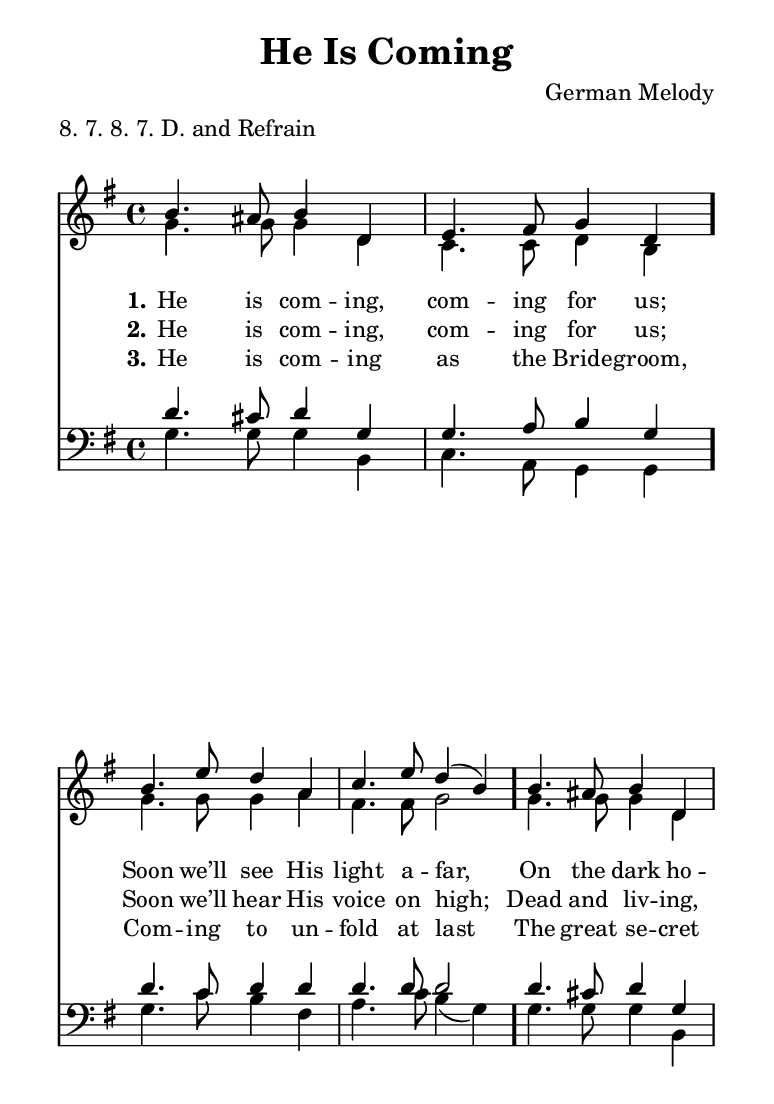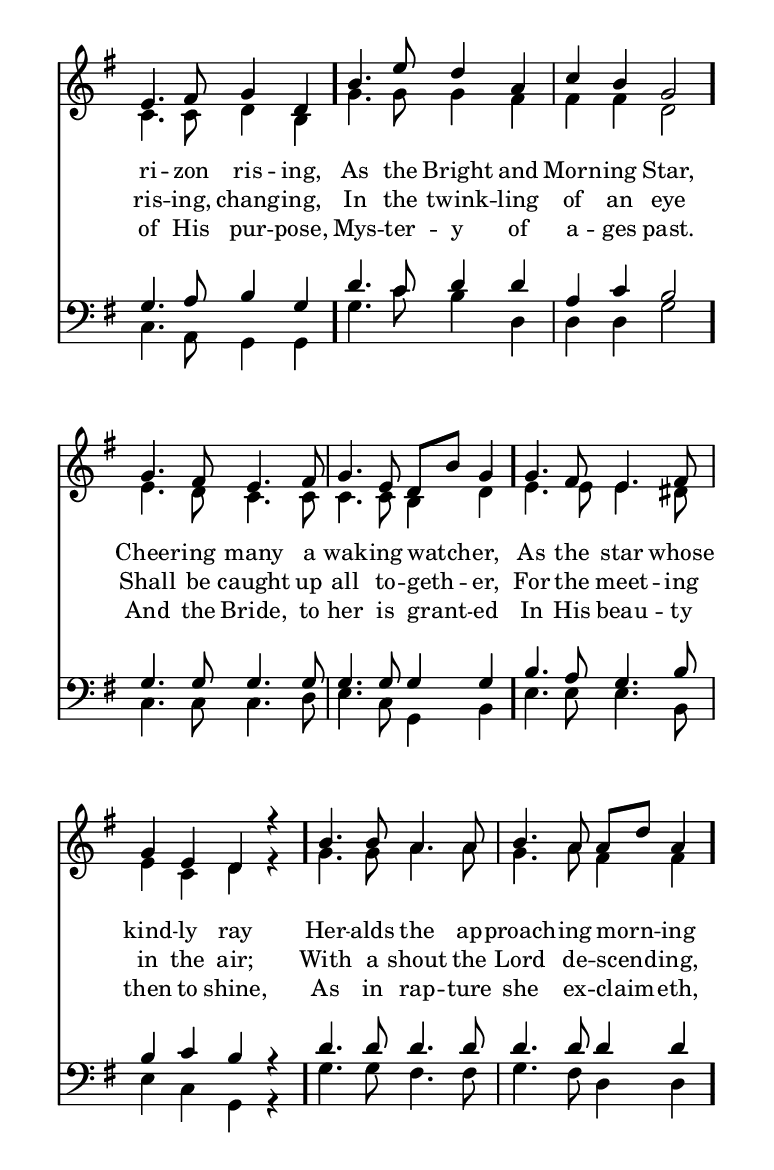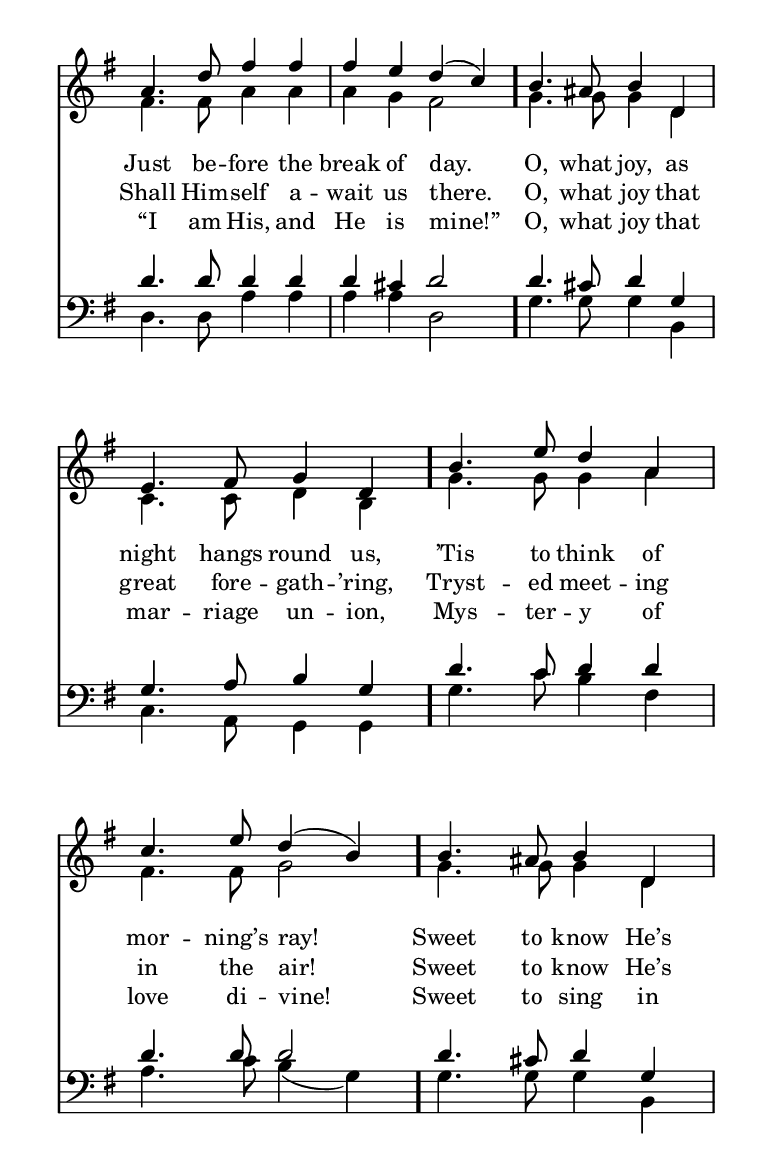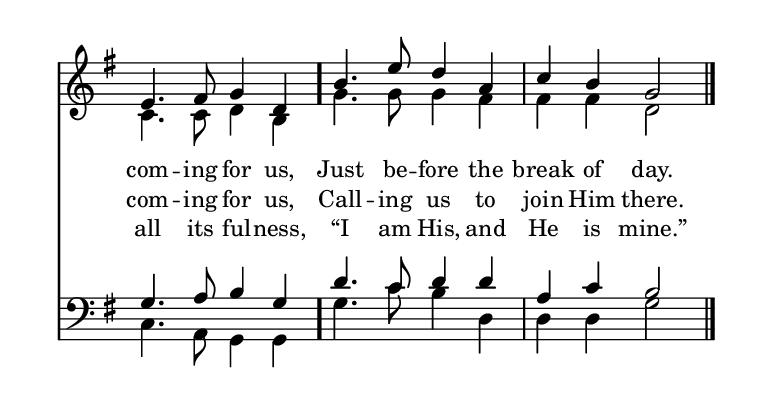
\include "common/global.ily"
\paper {
  \include "common/paper.ily"
  systems-per-page = #(cond (is-eogsized 4) (#t #f))
  ragged-last-bottom = ##t
}

\header{
  hymnnumber = "218"
  title = "He Is Coming"
  tunename = ""
  meter = "8. 7. 8. 7. D. and Refrain"
  poet = ""
  composer = "German Melody"
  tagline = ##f
}

global = {
  \include "common/overrides.ily"
  \override Staff.TimeSignature.style = #'()
  \time 4/4
  \override Score.MetronomeMark.transparent = ##t % hide all fermata changes too
  \tempo 4=110
  \key g \major
  \autoBeamOff
}

notesSoprano = {
\global
\relative c'' {

  b4. ais8 b4 d, | e4. fis8 g4 d |
  b'4. e8 d4 a | c4. e8 d4( b) |
  b4. ais8 b4 d, | e4. fis8 g4 d |
  b'4. e8 d4 a | c b g2

  g4. fis8 e4. fis8 | g4. e8 d8[ b'] g4 |
  g4. fis8 e4. fis8 | g4 e d r |
  b'4. b8 a4. a8 | b4. a8 a8[ d] a4 |
  a4. d8 fis4 fis | fis e d( c) % !

  b4. ais8 b4 d, | e4. fis8 g4 d |
  b'4. e8 d4 a | c4. e8 d4( b) |
  b4. ais8 b4 d, | e4. fis8 g4 d |
  b'4. e8 d4 a | c b g2 |

  \bar "|."

}
}

notesAlto = {
\global
\relative e' {

  g4. g8 g4 d | c4. c8 d4 b |
  g'4. g8 g4 a | fis4. fis8 g2 |
  g4. g8 g4 d | c4. c8 d4 b |
  g'4. g8 g4 fis | fis fis d2 |

  e4. d8 c4. c8 | c4. c8 b4 d |
  e4. e8 e4. dis8 | e4 c d r |
  g4. g8 a4. a8 | g4. a8 fis4 fis |
  fis4. fis8 a4 a | a g fis2 |

  g4. g8 g4 d | c4. c8 d4 b |
  g'4. g8 g4 a | fis4. fis8 g2 |
  g4. g8 g4 d | c4. c8 d4 b |
  g'4. g8 g4 fis | fis fis d2 |

}
}

notesTenor = {
\global
\relative a {

  d4. cis8 d4 g, | g4. a8 b4 g |
  d'4. c8 d4 d | d4. d8 d2 |
  d4. cis8 d4 g, | g4. a8 b4 g |
  d'4. c8 d4 d | a4 c b2 |

  g4. g8 g4. g8 | g4. g8 g4 g |
  b4. a8 g4. b8 | b4 c b r |
  d4. d8 d4. d8 | d4. d8 d4 d |
  d4. d8 d4 d | d cis d2 |

  d4. cis8 d4 g, | g4. a8 b4 g |
  d'4. c8 d4 d | d4. d8 d2 |
  d4. cis8 d4 g, | g4. a8 b4 g |
  d'4. c8 d4 d | a4 c b2 |

}
}

notesBass = {
\global
\relative f {

  g4. g8 g4 b, | c4. a8 g4 g |
  g'4. c8 b4 fis | a4. c8 b4( g) |
  g4. g8 g4 b, | c4. a8 g4 g |
  g'4. c8 b4 d, | d d g2 |

  c,4. c8 c4. d8 | e4. c8 g4 b |
  e4. e8 e4. b8 | e4 c g r |
  g'4. g8 fis4. fis8 | g4. fis8 d4 d |
  d4. d8 a'4 a | a a d,2 |

  g4. g8 g4 b, | c4. a8 g4 g |
  g'4. c8 b4 fis | a4. c8 b4( g) |
  g4. g8 g4 b, | c4. a8 g4 g |
  g'4. c8 b4 d, | d d g2 |

}
}

wordsA = \lyricmode {
\set stanza = "1."

He is com -- ing, com -- ing for us; \bar "."
Soon we’ll see His light a -- far, \bar "."
On the dark ho -- ri -- zon ris -- ing, \bar "."
As the Bright and Morn -- ing Star, \bar "."
Cheer -- ing many a wak -- ing watch -- er, \bar "."
As the star whose kind -- ly ray \bar "."
Her -- alds the ap -- proach -- ing morn -- ing \bar "."
Just be -- fore the break of day. \bar "."
O, what joy, as night hangs round us, \bar "."
’Tis to think of mor -- ning’s ray! \bar "."
Sweet to know He’s com -- ing for us, \bar "."
Just be -- fore the break of day. \bar "."

}

wordsB = \lyricmode {
\set stanza = "2."

He is com -- ing, com -- ing for us;
Soon we’ll hear His voice on high;
Dead and liv -- ing, ris -- ing, chang -- ing,
In the twink -- ling of an eye
Shall be caught up all to -- geth -- er,
For the meet -- ing in the air;
With a shout the Lord de -- scend -- ing,
Shall Him -- self a -- wait us there.
O, what joy that great fore -- gath -- ’ring,
Tryst -- ed meet -- ing in the air!
Sweet to know He’s com -- ing for us,
Call -- ing us to join Him there.

}

wordsC = \lyricmode {
\set stanza = "3."

He is com -- ing as the Bride -- groom,
Com -- ing to un -- fold at last
The great se -- cret of His pur -- pose,
Mys -- ter -- y of a -- ges past.
And the Bride, to her is grant -- ed
In His beau -- ty then to shine,
As in rap -- ture she ex -- claim -- eth,
“I am His, and He is mine!”
O, what joy that mar -- riage un -- ion,
Mys -- ter -- y of love di -- vine!
Sweet to sing in all its ful -- ness,
“I am His, and He is mine.”

}

\score {
  \context ChoirStaff <<
    \context Staff = upper <<
      \set ChoirStaff.systemStartDelimiter = #'SystemStartBar
      \context Voice  = sopranos { \voiceOne << \notesSoprano >> }
      \context Voice  = altos { \voiceTwo << \notesAlto >> }
      \context Lyrics = one   \lyricsto sopranos \wordsA
      \context Lyrics = two   \lyricsto sopranos \wordsB
      \context Lyrics = three \lyricsto sopranos \wordsC
    >>
    \context Staff = men <<
      \clef bass
      \context Voice  = tenors { \voiceOne << \notesTenor >> }
      \context Voice  = basses { \voiceTwo << \notesBass >> }
    >>
  >>
  \layout {
    \include "common/layout.ily"
  }
  \midi{
    \include "common/midi.ily"
  }
}

\version "2.18.2"  % necessary for upgrading to future LilyPond versions.

% vi:set et ts=2 sw=2 ai nocindent syntax=lilypond:
